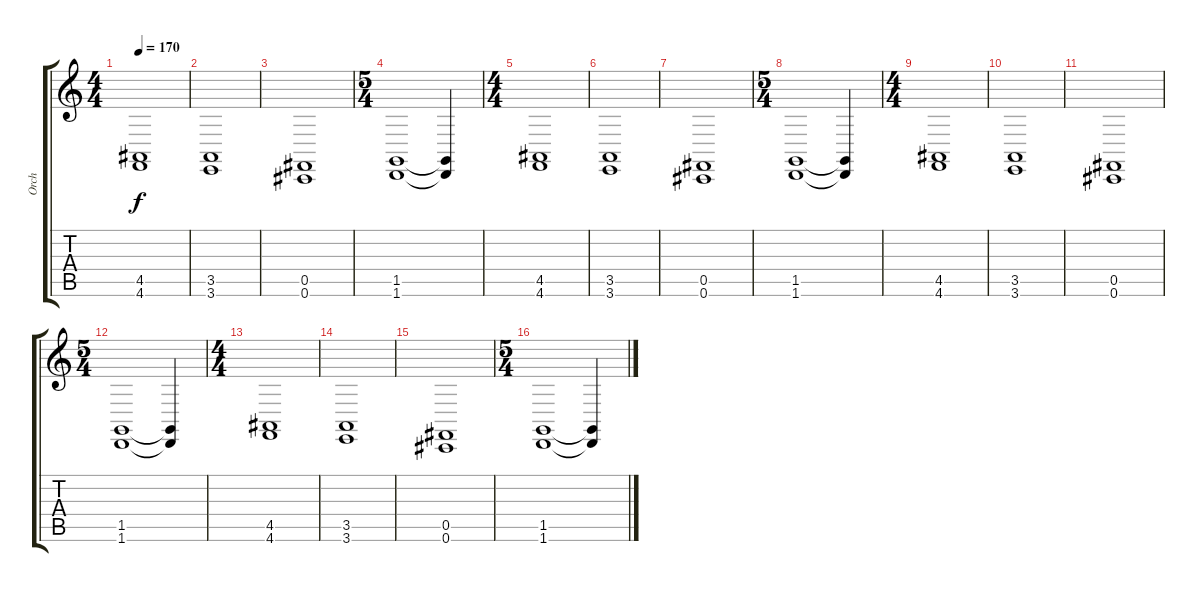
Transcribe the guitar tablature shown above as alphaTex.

\track ("Orch" "Orch") {instrument rockorgan}
\staff {score tabs}
\tuning (Db4 Ab3 E3 B2 Gb2 Db2) {hide}
\ts (4 4)
\tempo 170
\clef g2
\ks c
(4.5 4.6).1{dy f} |
(3.5 3.6).1 |
(0.5 0.6).1 |
\ts (5 4)
(1.5 1.6).1 (1.5{t} 1.6{t}).4 |
\ts (4 4)
(4.5 4.6).1 |
(3.5 3.6).1 |
(0.5 0.6).1 |
\ts (5 4)
(1.5 1.6).1 (1.5{t} 1.6{t}).4 |
\ts (4 4)
(4.5 4.6).1 |
(3.5 3.6).1 |
(0.5 0.6).1 |
\ts (5 4)
(1.5 1.6).1 (1.5{t} 1.6{t}).4 |
\ts (4 4)
(4.5 4.6).1 |
(3.5 3.6).1 |
(0.5 0.6).1 |
\ts (5 4)
(1.5 1.6).1 (1.5{t} 1.6{t}).4
